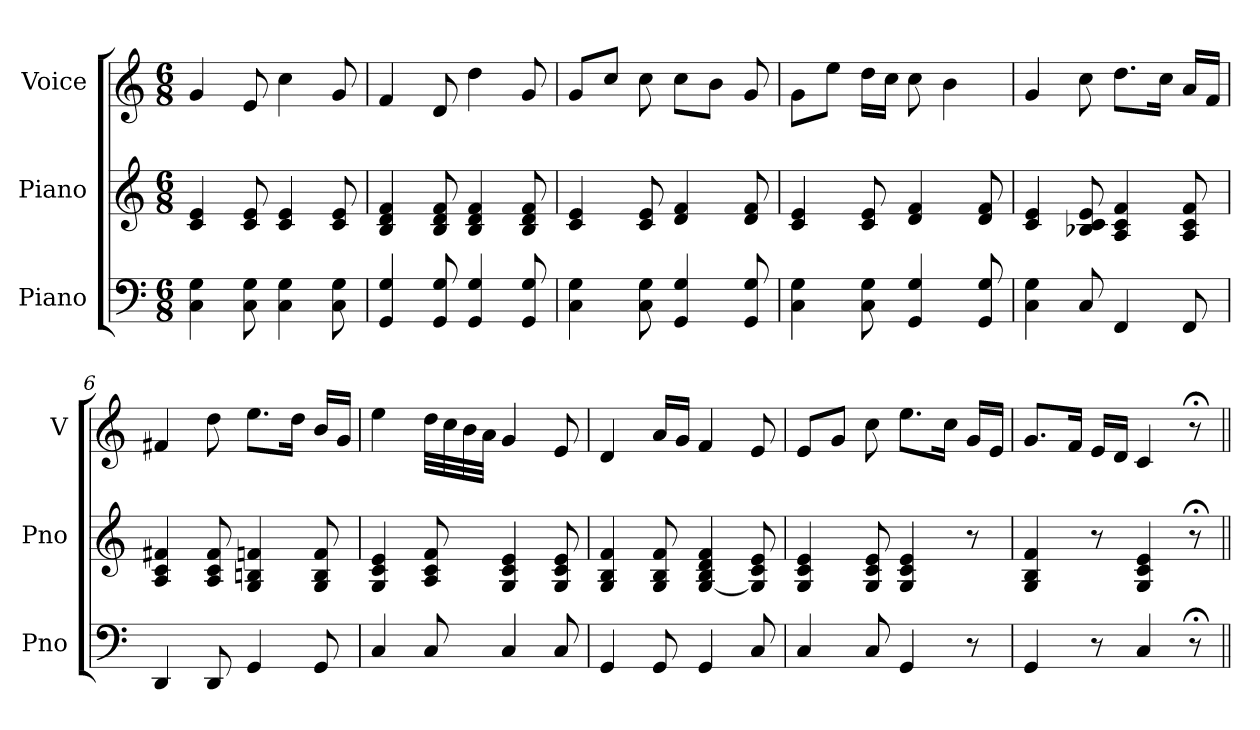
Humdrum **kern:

**kern	**kern	**kern
*part3	*part2	*part1
*staff3	*staff2	*staff1
*I"Piano	*I"Piano	*I"Voice
*I'Pno	*I'Pno	*I'V
*clefF4	*clefG2	*clefG2
*k[]	*k[]	*k[]
*M6/8	*M6/8	*M6/8
*MM52	*MM52	*MM52
=1	=1	=1
4C\ 4G\	4c/ 4e/	4g/
8C\ 8G\	8c/ 8e/	8e/
4C\ 4G\	4c/ 4e/	4cc\
8C\ 8G\	8c/ 8e/	8g/
=2	=2	=2
4GG/ 4G/	4B/ 4d/ 4f/	4f/
8GG/ 8G/	8B/ 8d/ 8f/	8d/
4GG/ 4G/	4B/ 4d/ 4f/	4dd\
8GG/ 8G/	8B/ 8d/ 8f/	8g/
=3	=3	=3
4C\ 4G\	4c/ 4e/	8g/L
.	.	8cc/J
8C\ 8G\	8c/ 8e/	8cc\
4GG/ 4G/	4d/ 4f/	8cc\L
.	.	8b\J
8GG/ 8G/	8d/ 8f/	8g/
=4	=4	=4
4C\ 4G\	4c/ 4e/	8g\L
.	.	8ee\J
8C\ 8G\	8c/ 8e/	16dd\LL
.	.	16cc\JJ
4GG/ 4G/	4d/ 4f/	8cc\
.	.	4b\
8GG/ 8G/	8d/ 8f/	.
=5	=5	=5
4C\ 4G\	4c/ 4e/	4g/
8C/	8B-X/ 8c/ 8e/	8cc\
4FF/	4A/ 4c/ 4f/	8.dd\L
.	.	16cc\Jk
8FF/	8A/ 8c/ 8f/	16a/LL
.	.	16f/JJ
!!LO:LB:g=z
=6	=6	=6
4DD/	4A/ 4c/ 4f#X/	4f#X/
8DD/	8A/ 8c/ 8f#/	8dd\
4GG/	4G/ 4Bn/ 4fn/	8.ee\L
.	.	16dd\Jk
8GG/	8G/ 8B/ 8f/	16b/LL
.	.	16g/JJ
=7	=7	=7
4C/	4G/ 4c/ 4e/	4ee\
8C/	8A/ 8c/ 8f/	32dd\LLL
.	.	32cc\
.	.	32b\
.	.	32a\JJJ
4C/	4G/ 4c/ 4e/	4g/
8C/	8G/ 8c/ 8e/	8e/
=8	=8	=8
4GG/	4G/ 4B/ 4f/	4d/
8GG/	8G/ 8B/ 8f/	16a/LL
.	.	16g/JJ
4GG/	[4G/ 4B/ 4d/ 4f/	4f/
8C/	8G/] 8c/ 8e/	8e/
=9	=9	=9
4C/	4G/ 4c/ 4e/	8e/L
.	.	8g/J
8C/	8G/ 8c/ 8e/	8cc\
4GG/	4G/ 4c/ 4e/	8.ee\L
.	.	16cc\Jk
8r	8r	16g/LL
.	.	16e/JJ
=10	=10	=10
4GG/	4G/ 4B/ 4f/	8.g/L
.	.	16f/Jk
8r	8r	16e/LL
.	.	16d/JJ
4C/	4G/ 4c/ 4e/	4c/
8r;	8r;	8r;
=||	=||	=||
*-	*-	*-
